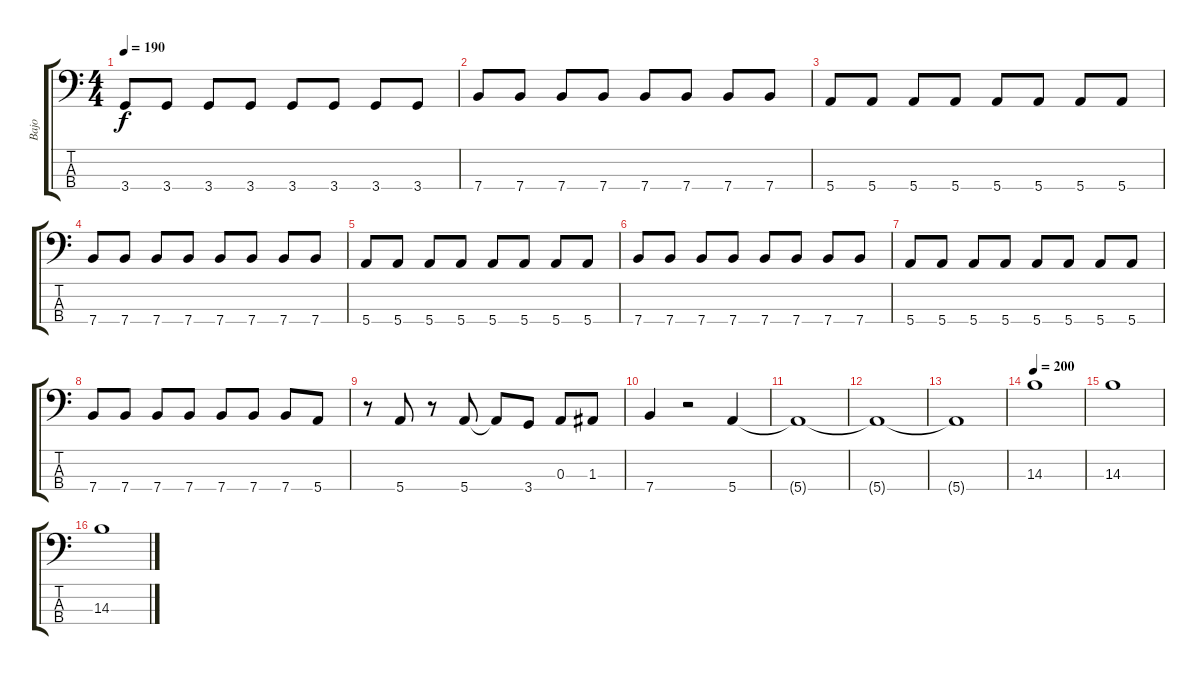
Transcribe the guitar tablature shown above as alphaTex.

\track ("Bajo" "Bajo") {instrument electricbassfinger}
\staff {score tabs}
\tuning (G2 D2 A1 E1) {hide}
\ts (4 4)
\tempo 190
\clef f4
\ks c
3.4.8{dy f} 3.4.8 3.4.8 3.4.8 3.4.8 3.4.8 3.4.8 3.4.8 |
7.4.8 7.4.8 7.4.8 7.4.8 7.4.8 7.4.8 7.4.8 7.4.8 |
5.4.8 5.4.8 5.4.8 5.4.8 5.4.8 5.4.8 5.4.8 5.4.8 |
7.4.8 7.4.8 7.4.8 7.4.8 7.4.8 7.4.8 7.4.8 7.4.8 |
5.4.8 5.4.8 5.4.8 5.4.8 5.4.8 5.4.8 5.4.8 5.4.8 |
7.4.8 7.4.8 7.4.8 7.4.8 7.4.8 7.4.8 7.4.8 7.4.8 |
5.4.8 5.4.8 5.4.8 5.4.8 5.4.8 5.4.8 5.4.8 5.4.8 |
7.4.8 7.4.8 7.4.8 7.4.8 7.4.8 7.4.8 7.4.8 5.4.8 |
r.8 5.4.8 r.8 5.4.8 5.4{t}.8 3.4.8 0.3.8 1.3.8 |
7.4.4 r.2 5.4.4 |
5.4{t}.1 |
5.4{t}.1 |
5.4{t}.1 |
\tempo 200
14.3.1 |
14.3.1 |
14.3.1
